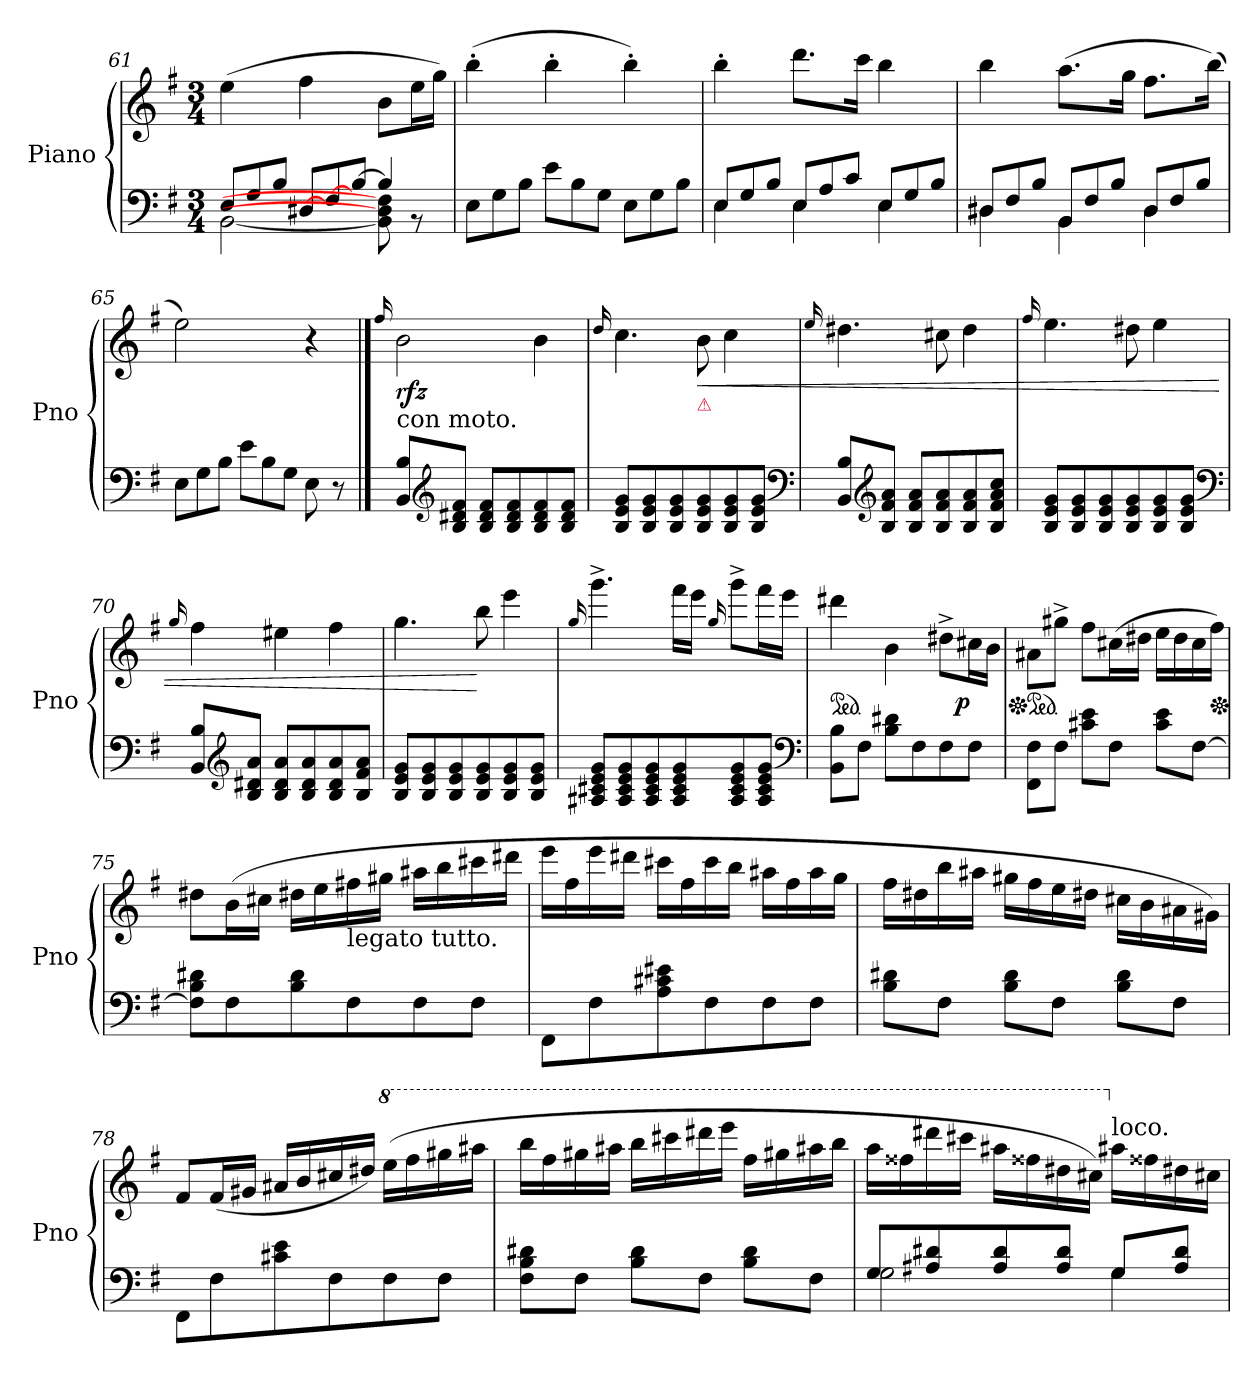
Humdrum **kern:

**kern	**kern	**dynam
*part1	*part1	*part1
*staff2	*staff1	*staff1/2
*I"Piano	*	*
*I'Pno	*	*
*clefF4	*clefG2	*
*k[f#]	*k[f#]	*
*G:	*G:	*
*M3/4	*M3/4	*
*Xtuplet	*	*
=61	=61	=61
*^	*	*
12E/L	[2BB\	(4ee\	.
12G/	.	.	.
12B/J	.	.	.
[12D#X/L	.	4ff#\	.
[12F#/	.	.	.
[12B/J	.	.	.
4B/]	8BB]\ 8D#]\ 8F#]\	8b\L	.
.	8r	16ee\L	.
.	.	16gg\JJ)	.
*v	*v	*	*
=62	=62	=62
12E\L	(4bb'\	.
12G\	.	.
12B\J	.	.
12e\L	4bb'\	.
12B\	.	.
12G\J	.	.
12E\L	4bb'\)	.
12G\	.	.
12B\J	.	.
=63	=63	=63
*^	*	*
12E/L	4E\	4bb'\	.
12G/	.	.	.
12B/J	.	.	.
12E/L	4E\	8.ddd\L	.
12A/	.	.	.
12c/J	.	.	.
.	.	16ccc\Jk	.
12E/L	4E\	4bb\	.
12G/	.	.	.
12B/J	.	.	.
=64	=64	=64	=64
12D#X/L	4D#X\	4bb\	.
12F#/	.	.	.
12B/J	.	.	.
12BB/L	4BB\	(8.aa\L	.
12F#/	.	.	.
12B/J	.	.	.
.	.	16gg\Jk	.
12D#/L	4D#\	8.ff#\L	.
12F#/	.	.	.
12B/J	.	.	.
.	.	(16bb\Jk)	.
*v	*v	*	*
=65	=65	=65
12E\L	2ee\)	.
12G\	.	.
12B\J	.	.
12e\L	.	.
12B\	.	.
12G\J	.	.
8E\	4r	.
8r	.	.
==66	==66	==66
.	16qqff#/	.
!LO:TX:a:t=con moto.	!	!
8BB/ 8B/L	2b\	rfz
*clefG2	*	*
8B/ 8d#X/ 8f#/J	.	.
8B/ 8d#/ 8f#/L	.	.
8B/ 8d#/ 8f#/	.	.
8B/ 8d#/ 8f#/	4b\	.
8B/ 8d#/ 8f#/J	.	.
=67	=67	=67
.	16qqdd/	.
8B/ 8e/ 8g/L	4.cc\	.
8B/ 8e/ 8g/	.	.
8B/ 8e/ 8g/	.	.
!	!LO:TX:b:color=crimson:t=⚠	!
!	!	!LO:HP:b
8B/ 8e/ 8g/	8b\	<
8B/ 8e/ 8g/	4cc\	.
8B/ 8e/ 8g/J	.	.
*clefF4	*	*
=68	=68	=68
.	16qqee/	.
8BB/ 8B/L	4.dd#X\	.
*clefG2	*	*
8B/ 8f#/ 8a/J	.	.
8B/ 8f#/ 8a/L	.	.
8B/ 8f#/ 8a/	8cc#X\	.
8B/ 8f#/ 8a/	4dd#\	.
8B/ 8f#/ 8a/ 8cc/J	.	.
=69	=69	=69
.	16qqff#/	.
8B/ 8e/ 8g/L	4.ee\	.
8B/ 8e/ 8g/	.	.
8B/ 8e/ 8g/	.	.
8B/ 8e/ 8g/	8dd#X\	.
8B/ 8e/ 8g/	4ee\	.
8B/ 8e/ 8g/J	.	.
*clefF4	*	*
=70	=70	=70
.	16qqgg/	.
8BB/ 8B/L	4ff#\	.
*clefG2	*	*
8B/ 8d#X/ 8a/J	.	.
8B/ 8d#/ 8a/L	4ee#X\	.
8B/ 8d#/ 8a/	.	.
8B/ 8d#/ 8a/	4ff#\	.
8B/ 8f#/ 8a/J	.	.
=71	=71	=71
8B/ 8e/ 8g/L	4.gg\	.
8B/ 8e/ 8g/	.	.
8B/ 8e/ 8g/	.	.
8B/ 8e/ 8g/	8bb\	[
8B/ 8e/ 8g/	4eee\	.
8B/ 8e/ 8g/J	.	.
=72	=72	=72
.	16qqgg/	.
8A#X/ 8c#X/ 8e/ 8g/L	4.ggg^<\	.
8A#/ 8c#/ 8e/ 8g/	.	.
8A#/ 8c#/ 8e/ 8g/	.	.
8A#/ 8c#/ 8e/ 8g/	16fff#\LL	.
.	16eee\JJ	.
.	16qqgg/	.
8A#/ 8c#/ 8e/ 8g/	8ggg^<\L	.
8A#/ 8c#/ 8e/ 8g/J	16fff#\L	.
.	16eee\JJ	.
*clefF4	*	*
=73	=73	=73
*	*ped	*
8BB\ 8B\L	4ddd#X\	.
8F#\J	.	.
8B\ 8d#X\L	4b\	.
8F#\	.	.
8F#\	8dd#X^\L	.
!	!	!LO:DY:rj
8F#\J	16cc#X\L	p
.	16b\JJ	.
=74	=74	=74
*	*Xped	*
*	*ped	*
8FF#\ 8F#\L	8a#X\L	.
8F#\J	8gg#X^\J	.
8c#X\ 8e\L	8ff#\L	.
8F#\J	(16cc#X\L	.
.	16dd#X\JJ	.
8c#\ 8e\L	16ee\LL	.
.	16dd#\	.
[8F#\J	16cc#\	.
*	*Xped	*
.	16ff#\JJ)	.
=75	=75	=75
8F#]\ 8B\ 8d#X\L	8dd#X\L	.
8F#\	(16b\L	.
.	16cc#X\JJ	.
8B\ 8d#\	16dd#X\LL	.
.	16ee\	.
!	!LO:TX:b:t=legato tutto.	!
8F#\	16ff#X\	.
.	16gg#X\JJ	.
8F#\	16aa#X\LL	.
.	16bb\	.
8F#\J	16ccc#X\	.
.	16ddd#X\JJ	.
=76	=76	=76
8FF#\L	16eee\LL	.
.	16ff#\	.
8F#\	16eee\	.
.	16ddd#X\JJ	.
8A\ 8c#X\ 8e#X\	16ccc#X\LL	.
.	16ff#\	.
8F#\	16ccc#\	.
.	16bb\JJ	.
8F#\	16aa#X\LL	.
.	16ff#\	.
8F#\J	16aa#\	.
.	16gg\JJ	.
=77	=77	=77
8B\ 8d#X\L	16ff#\LL	.
.	16dd#X\	.
8F#\J	16bb\	.
.	16aa#X\JJ	.
8B\ 8d#\L	16gg#X\LL	.
.	16ff#\	.
8F#\J	16ee\	.
.	16dd#X\JJ	.
8B\ 8d#\L	16cc#X\LL	.
.	16b\	.
8F#\J	16a#X\	.
.	16g#X\JJ)	.
=78	=78	=78
8FF#\L	8f#/L	.
8F#\	(16f#/L	.
.	16g#X/JJ	.
8c#X\ 8e\	16a#X/LL	.
.	16b/	.
8F#\	16cc#X/	.
.	16dd#X/JJ)	.
*	*8va	*
8F#\	(16eee\LL	.
.	16fff#\	.
8F#\J	16ggg#X\	.
.	16aaa#X\JJ	.
=79	=79	=79
8F#\ 8B\ 8d#X\L	16bbb\LL	.
.	16fff#\	.
8F#\J	16ggg#X\	.
.	16aaa#X\JJ	.
8B\ 8d#\L	16bbb\LL	.
.	16cccc#X\	.
8F#\J	16dddd#X\	.
.	16eeee\JJ	.
8B\ 8d#\L	16fff#\LL	.
.	16ggg#X\	.
8F#\J	16aaa#X\	.
.	16bbb\JJ	.
=80	=80	=80
!LO:N:vis=2	!	!
*^	*	*
8G/	2G\	16aaa\LL	.
.	.	16fff##X\	.
8A#X/ 8d#X/	.	16dddd#X\	.
.	.	16cccc#X\JJ	.
8A#/ 8d#/	.	16aaa#X\LL	.
.	.	16fff##X\	.
8A#/ 8d#/J	.	16ddd#X\	.
.	.	16ccc#X\JJ)	.
*	*	*X8va	*
!	!	!LO:TX:a:t=loco.	!
8G/L	4G\	16aa#X\LL	.
.	.	16ff##X\	.
8A#/ 8d#/J	.	16dd#X\	.
.	.	16cc#X\JJ	.
*v	*v	*	*
=	=	=
*-	*-	*-
